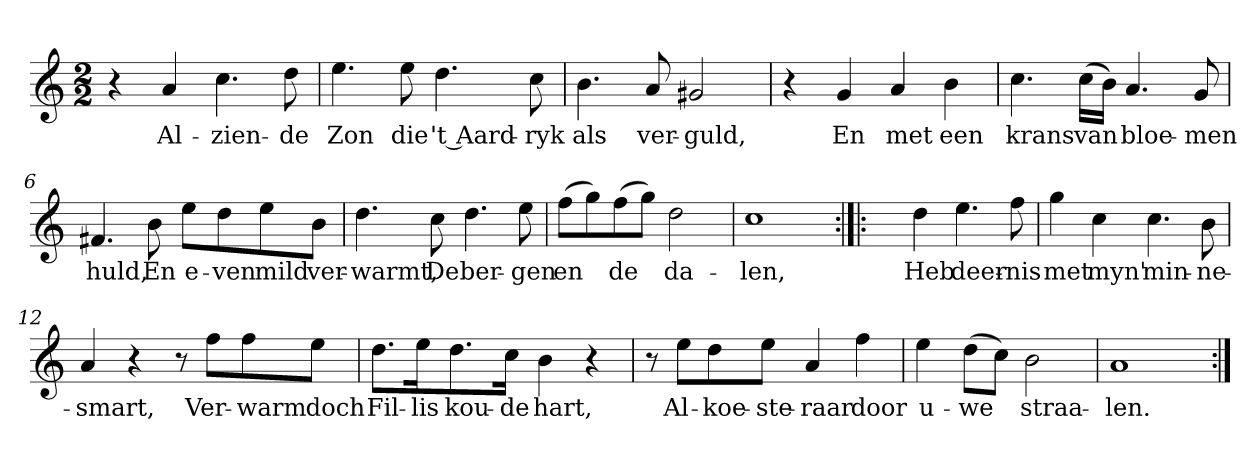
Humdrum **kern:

**kern	**text
*part1	*part1
*staff1	*staff1
*clefG2	*
*k[]	*
*a:	*
*M2/2	*
*MM120	*
=1	=1
4r	.
4a	Al-
4.cc	-zien-
8dd	-de
=2	=2
4.ee	Zon
8ee	die
4.dd	't Aard-
8cc	-ryk
=3	=3
4.b	als
8a	ver-
2g#X	-guld,
=4	=4
4r	.
4g	En
4a	met
4b	een
=5	=5
4.cc	krans
(16cc\LL	van
16b\JJ)	.
4.a	bloe-
8g	-men
=6	=6
4.f#X	huld,
8b	En
8ee\L	e-
8dd\	-ven
8ee\	mild
8b\J	ver-
=7	=7
4.dd	-warmt,
8cc	De
4.dd	ber-
8ee	-gen
=8	=8
(8ff\L	en
8gg\)	.
(8ff\	de
8gg\J)	.
2dd	da-
=9	=9
1cc	-len,
=10:|!|:	=10:|!|:
4ryy	.
4dd	Heb
4.ee	deer-
8ff	-nis
=11	=11
4gg	met
4cc	myn'
4.cc	min-
8b	-ne-
=12	=12
4a	-smart,
4r	.
8r	.
8ff\L	Ver-
8ff\	-warm
8ee\J	doch
=13	=13
8.dd\L	Fil-
16ee\K	-lis
8.dd\	kou-
16cc\Jk	-de
4b	hart,
4r	.
=14	=14
8r	.
8ee\L	Al-
8dd\	-koe-
8ee\J	-ste-
4a	-raar
4ff	door
=15	=15
4ee	u-
(8dd\L	-we
8cc\J)	.
2b	straa-
=16	=16
1a	-len.
=:|!	=:|!
*-	*-
